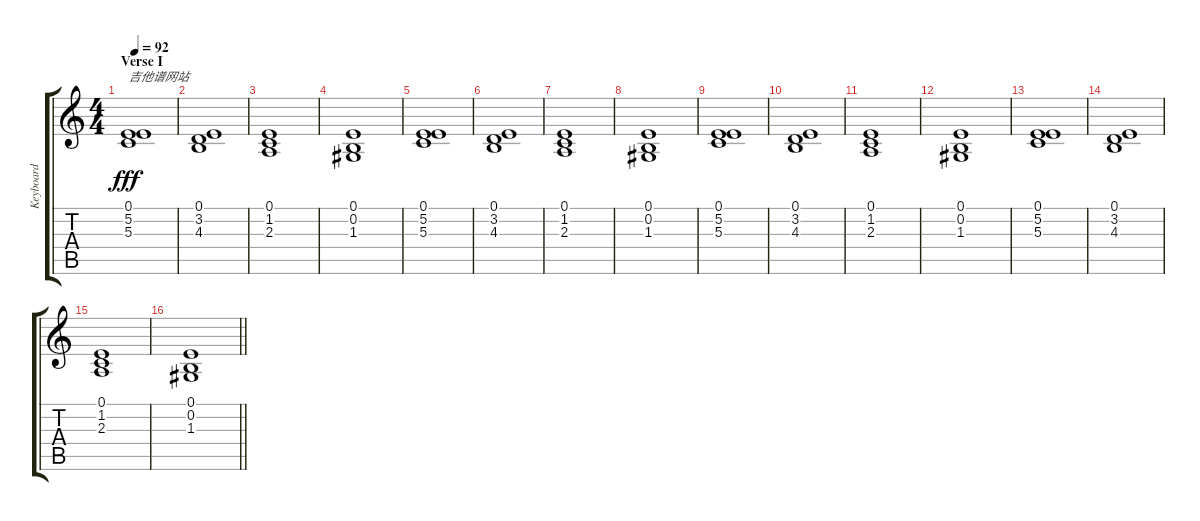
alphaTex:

\track ("Keyboard" "Keyboard") {instrument synthstrings1}
\staff {score tabs}
\tuning (E4 B3 G3 D3 A2 E2) {hide}
\ts (4 4)
\section ("" "Verse I")
\tempo 92
\clef g2
\ks c
(0.1 5.2 5.3).1{txt "吉他谱网站" dy fff} |
(0.1 3.2 4.3).1 |
(0.1 1.2 2.3).1 |
(0.1 0.2 1.3).1 |
(0.1 5.2 5.3).1 |
(0.1 3.2 4.3).1 |
(0.1 1.2 2.3).1 |
(0.1 0.2 1.3).1 |
(0.1 5.2 5.3).1 |
(0.1 3.2 4.3).1 |
(0.1 1.2 2.3).1 |
(0.1 0.2 1.3).1 |
(0.1 5.2 5.3).1 |
(0.1 3.2 4.3).1 |
(0.1 1.2 2.3).1 |
\barLineRight lightlight
(0.1 0.2 1.3).1
